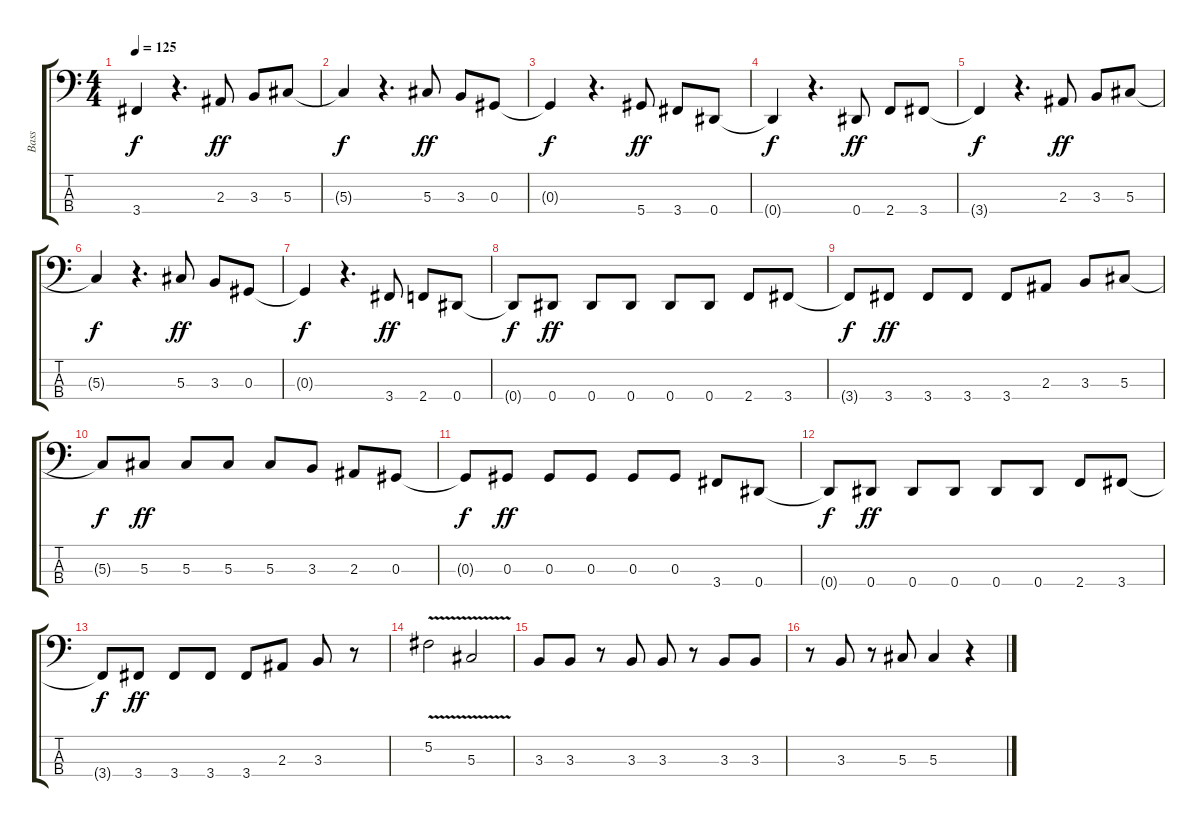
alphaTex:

\track ("Bass" "Bass") {instrument electricbasspick}
\staff {score tabs}
\tuning (Gb2 Db2 Ab1 Eb1) {hide}
\ts (4 4)
\tempo 125
\clef f4
\ks c
3.4{t}.4{dy f} r.4{d} 2.3.8{dy ff} 3.3.8 5.3.8 |
5.3{t}.4{dy f} r.4{d} 5.3.8{dy ff} 3.3.8 0.3.8 |
0.3{t}.4{dy f} r.4{d} 5.4.8{dy ff} 3.4.8 0.4.8 |
0.4{t}.4{dy f} r.4{d} 0.4.8{dy ff} 2.4.8 3.4.8 |
3.4{t}.4{dy f} r.4{d} 2.3.8{dy ff} 3.3.8 5.3.8 |
5.3{t}.4{dy f} r.4{d} 5.3.8{dy ff} 3.3.8 0.3.8 |
0.3{t}.4{dy f} r.4{d} 3.4.8{dy ff} 2.4.8 0.4.8 |
0.4{t}.8{dy f} 0.4.8{dy ff} 0.4.8 0.4.8 0.4.8 0.4.8 2.4.8 3.4.8 |
3.4{t}.8{dy f} 3.4.8{dy ff} 3.4.8 3.4.8 3.4.8 2.3.8 3.3.8 5.3.8 |
5.3{t}.8{dy f} 5.3.8{dy ff} 5.3.8 5.3.8 5.3.8 3.3.8 2.3.8 0.3.8 |
0.3{t}.8{dy f} 0.3.8{dy ff} 0.3.8 0.3.8 0.3.8 0.3.8 3.4.8 0.4.8 |
0.4{t}.8{dy f} 0.4.8{dy ff} 0.4.8 0.4.8 0.4.8 0.4.8 2.4.8 3.4.8 |
3.4{t}.8{dy f} 3.4.8{dy ff} 3.4.8 3.4.8 3.4.8 2.3.8 3.3.8 r.8 |
5.2{v}.2 5.3{v}.2 |
3.3.8 3.3.8 r.8 3.3.8 3.3.8 r.8 3.3.8 3.3.8 |
r.8 3.3.8 r.8 5.3.8 5.3.4 r.4
